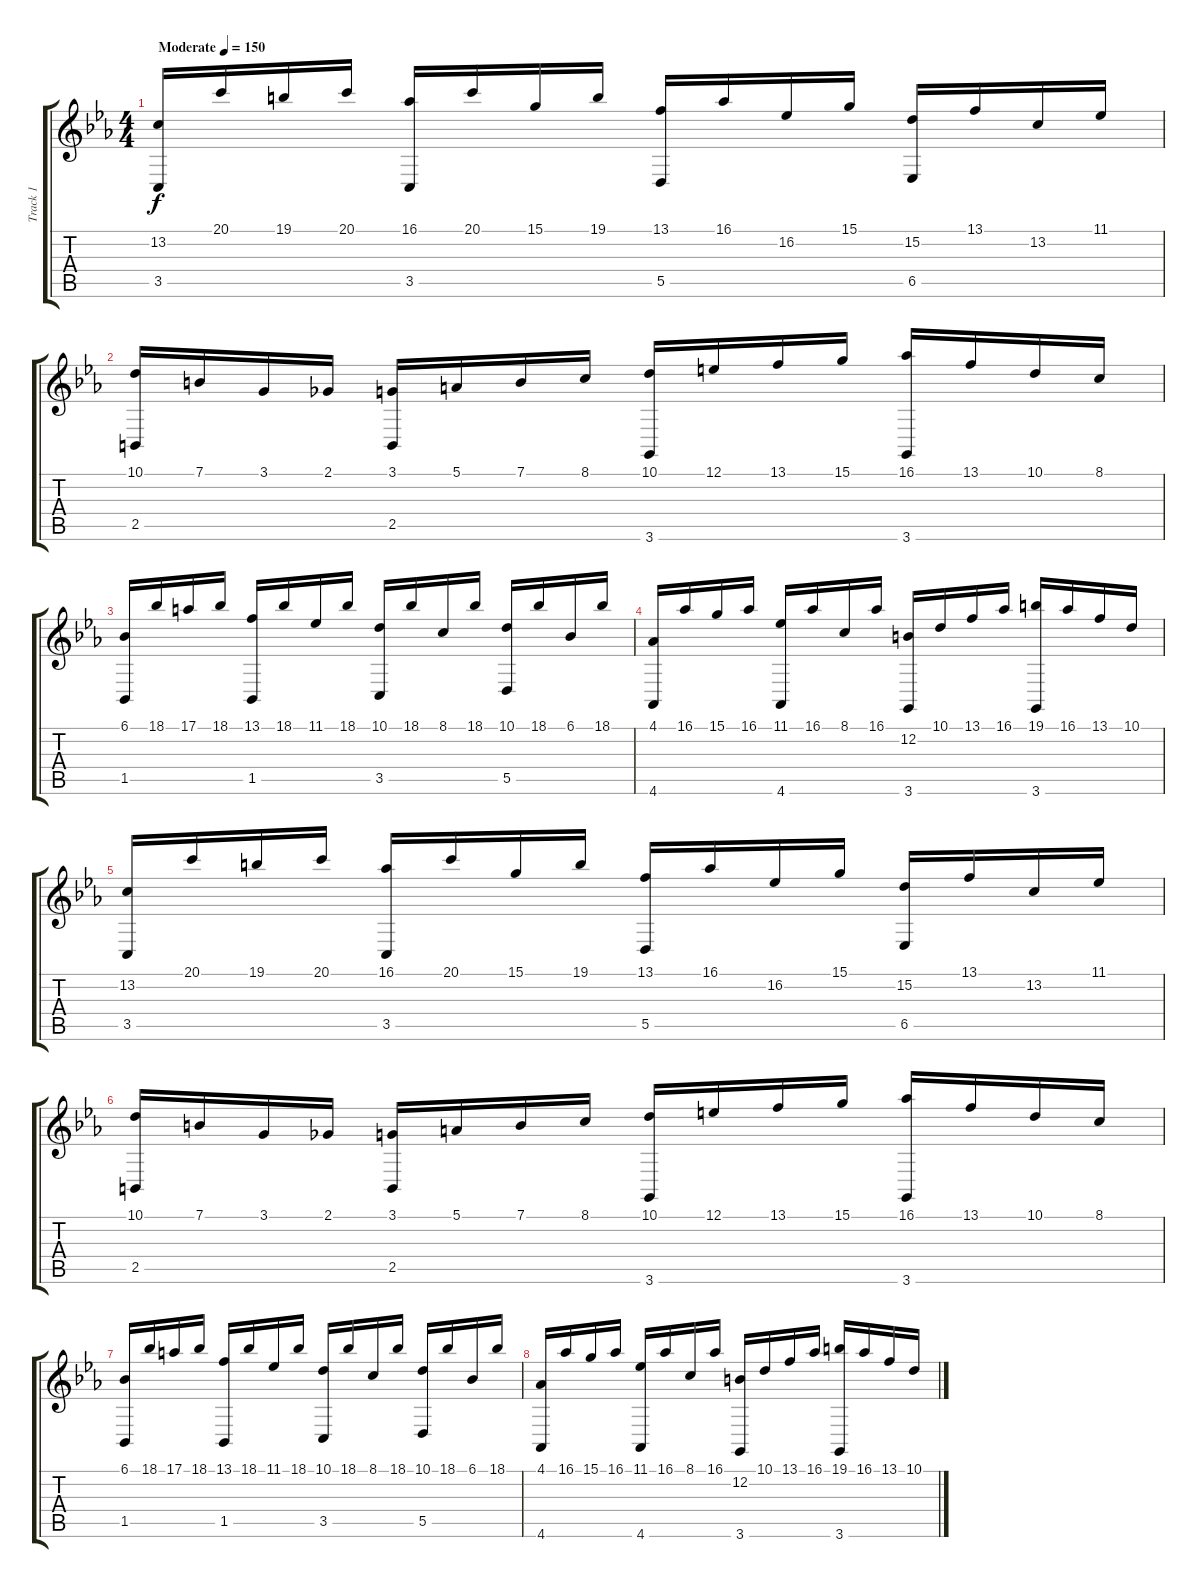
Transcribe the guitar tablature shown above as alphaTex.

\track ("Track 1" "Track 1") {instrument harpsichord}
\staff {score tabs}
\tuning (E4 B3 G3 D3 A2 E2) {hide}
\ts (4 4)
\tempo (150 "Moderate")
\clef g2
\ks cminor
(13.2 3.5).16{dy f instrument harpsichord} 20.1.16 19.1.16 20.1.16 (16.1 3.5).16 20.1.16 15.1.16 19.1.16 (13.1 5.5).16 16.1.16 16.2.16 15.1.16 (15.2 6.5).16 13.1.16 13.2.16 11.1.16 |
(10.1 2.5).16 7.1.16 3.1.16 2.1.16 (3.1 2.5).16 5.1.16 7.1.16 8.1.16 (10.1 3.6).16 12.1.16 13.1.16 15.1.16 (16.1 3.6).16 13.1.16 10.1.16 8.1.16 |
(6.1 1.5).16 18.1.16 17.1.16 18.1.16 (13.1 1.5).16 18.1.16 11.1.16 18.1.16 (10.1 3.5).16 18.1.16 8.1.16 18.1.16 (10.1 5.5).16 18.1.16 6.1.16 18.1.16 |
(4.1 4.6).16 16.1.16 15.1.16 16.1.16 (11.1 4.6).16 16.1.16 8.1.16 16.1.16 (12.2 3.6).16 10.1.16 13.1.16 16.1.16 (19.1 3.6).16 16.1.16 13.1.16 10.1.16 |
(13.2 3.5).16 20.1.16 19.1.16 20.1.16 (16.1 3.5).16 20.1.16 15.1.16 19.1.16 (13.1 5.5).16 16.1.16 16.2.16 15.1.16 (15.2 6.5).16 13.1.16 13.2.16 11.1.16 |
(10.1 2.5).16 7.1.16 3.1.16 2.1.16 (3.1 2.5).16 5.1.16 7.1.16 8.1.16 (10.1 3.6).16 12.1.16 13.1.16 15.1.16 (16.1 3.6).16 13.1.16 10.1.16 8.1.16 |
(6.1 1.5).16 18.1.16 17.1.16 18.1.16 (13.1 1.5).16 18.1.16 11.1.16 18.1.16 (10.1 3.5).16 18.1.16 8.1.16 18.1.16 (10.1 5.5).16 18.1.16 6.1.16 18.1.16 |
(4.1 4.6).16 16.1.16 15.1.16 16.1.16 (11.1 4.6).16 16.1.16 8.1.16 16.1.16 (12.2 3.6).16 10.1.16 13.1.16 16.1.16 (19.1 3.6).16 16.1.16 13.1.16 10.1.16
